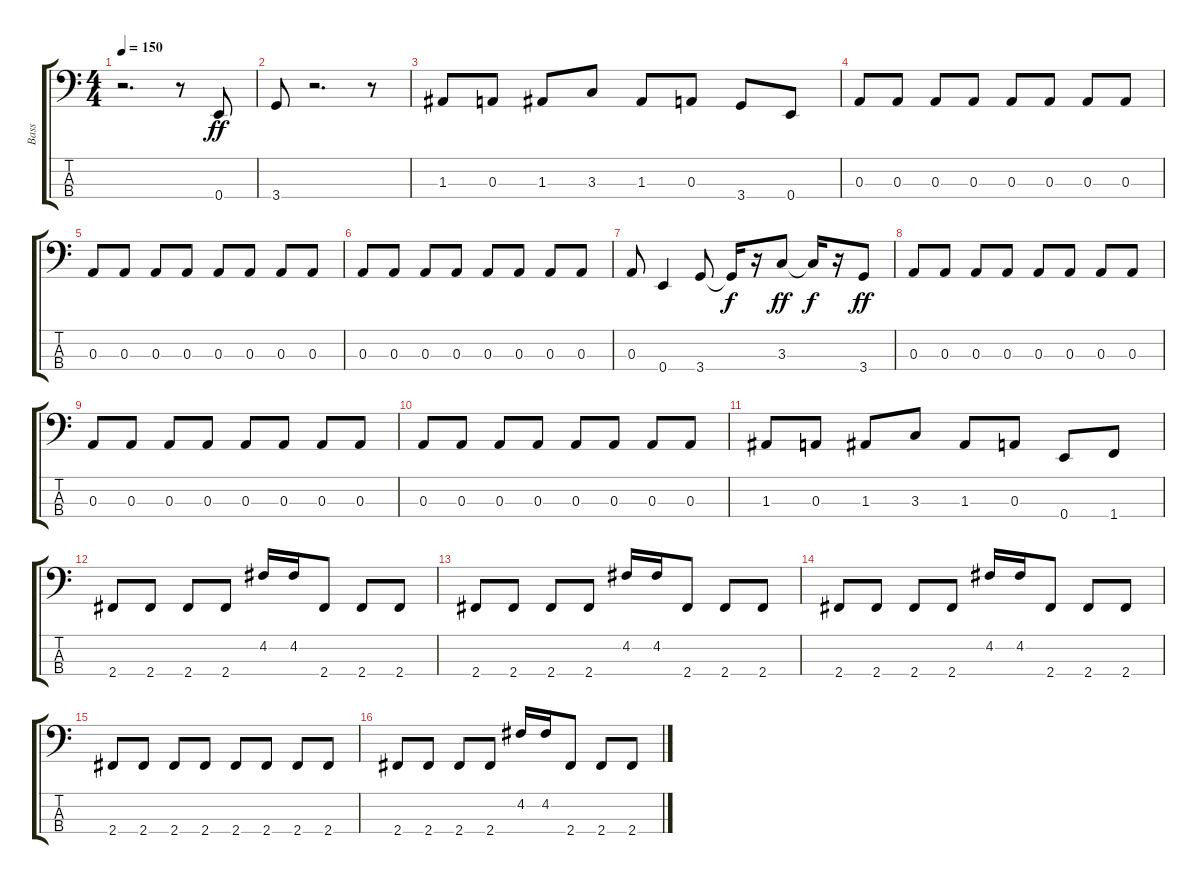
\track ("Bass" "Bass") {instrument electricbassfinger}
\staff {score tabs}
\tuning (G2 D2 A1 E1) {hide}
\ts (4 4)
\tempo 150
\clef f4
\ks c
r.2{d dy ff} r.8 0.4.8 |
3.4.8 r.2{d} r.8 |
1.3.8 0.3.8 1.3.8 3.3.8 1.3.8 0.3.8 3.4.8 0.4.8 |
0.3.8 0.3.8 0.3.8 0.3.8 0.3.8 0.3.8 0.3.8 0.3.8 |
0.3.8 0.3.8 0.3.8 0.3.8 0.3.8 0.3.8 0.3.8 0.3.8 |
0.3.8 0.3.8 0.3.8 0.3.8 0.3.8 0.3.8 0.3.8 0.3.8 |
0.3.8 0.4.4 3.4.8 3.4{t}.16{dy f} r.16 3.3.8{dy ff} 3.3{t}.16{dy f} r.16 3.4.8{dy ff} |
0.3.8 0.3.8 0.3.8 0.3.8 0.3.8 0.3.8 0.3.8 0.3.8 |
0.3.8 0.3.8 0.3.8 0.3.8 0.3.8 0.3.8 0.3.8 0.3.8 |
0.3.8 0.3.8 0.3.8 0.3.8 0.3.8 0.3.8 0.3.8 0.3.8 |
1.3.8 0.3.8 1.3.8 3.3.8 1.3.8 0.3.8 0.4.8 1.4.8 |
2.4.8 2.4.8 2.4.8 2.4.8 4.2.16 4.2.16 2.4.8 2.4.8 2.4.8 |
2.4.8 2.4.8 2.4.8 2.4.8 4.2.16 4.2.16 2.4.8 2.4.8 2.4.8 |
2.4.8 2.4.8 2.4.8 2.4.8 4.2.16 4.2.16 2.4.8 2.4.8 2.4.8 |
2.4.8 2.4.8 2.4.8 2.4.8 2.4.8 2.4.8 2.4.8 2.4.8 |
2.4.8 2.4.8 2.4.8 2.4.8 4.2.16 4.2.16 2.4.8 2.4.8 2.4.8
